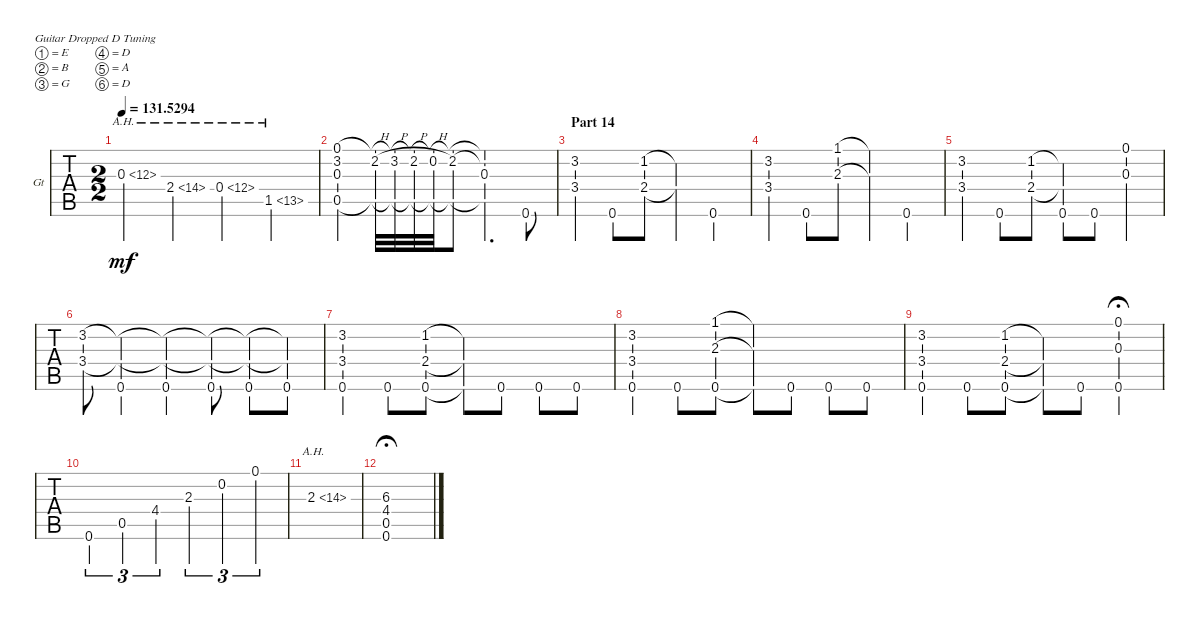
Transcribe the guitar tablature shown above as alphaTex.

\bracketExtendMode nobrackets
\firstSystemTrackNameOrientation horizontal
\otherSystemsTrackNameOrientation horizontal
\track ("Guitar" "Gt") {instrument acousticguitarsteel}
\staff {tabs}
\tuning (E4 B3 G3 D3 A2 D2)
\ts (2 2)
\tempo
131.5294
\accidentals auto
\clef g2
\ottava regular
\simile none
\ks dminor
0.3{ah 12}.4{dy mf} 2.4{ah 12}.4 0.4{ah 12}.4 1.5{ah 12}.4 |
(0.5 0.3 3.2 0.1).4 (2.2{h} 0.5{t} 0.1{t}).32 (3.2{h} 0.5{t} 0.1{t}).32 (2.2{h} 0.5{t} 0.1{t}).32 (0.2{h} 0.5{t} 0.1{t}).32 (2.2 0.5{t} 0.1{t}).8 (0.3 2.2{t} 0.1{t} 0.5{t}).4{d} 0.6.8 |
\section ("" "Part 14")
(3.4 3.2).4 0.6.8 (2.4 1.2).8 (1.2{t} 2.4{t}).4 0.6.4 |
(3.4 3.2).4 0.6.8 (2.3 1.1).8 (1.1{t} 2.3{t}).4 0.6.4 |
(3.4 3.2).4 0.6.8 (2.4 1.2).8 (1.2{t} 2.4{t} 0.6).8 0.6.8 (0.3 0.1).4 |
(3.4 3.2).8 (0.6 3.2{t} 3.4{t}).4 (0.6 3.2{t} 3.4{t}).4 (0.6 3.2{t} 3.4{t}).8 (0.6 3.2{t} 3.4{t}).8 (0.6 3.4{t} 3.2{t}).8 |
(0.6 3.4 3.2).4 0.6.8 (0.6 2.4 1.2).8 (0.6{t} 2.4{t} 1.2{t}).8 0.6.8 0.6.8 0.6.8 |
(0.6 3.4 3.2).4 0.6.8 (0.6 1.1 2.3).8 (0.6{t} 2.3{t} 1.1{t}).8 0.6.8 0.6.8 0.6.8 |
(0.6 3.4 3.2).4 0.6.8 (0.6 2.4 1.2).8 (0.6{t} 2.4{t} 1.2{t}).8 0.6.8 (0.3 0.1 0.6).4{fermata (medium 0.56)} |
0.6.4{tu (3 2)} 0.5.4{tu (3 2)} 4.4.4{tu (3 2)} 2.3.4{tu (3 2)} 0.2.4{tu (3 2)} 0.1.4{tu (3 2)} |
2.3{ah 12}.1 |
(0.6 0.5 4.4 6.3).1{fermata (medium 1)}
